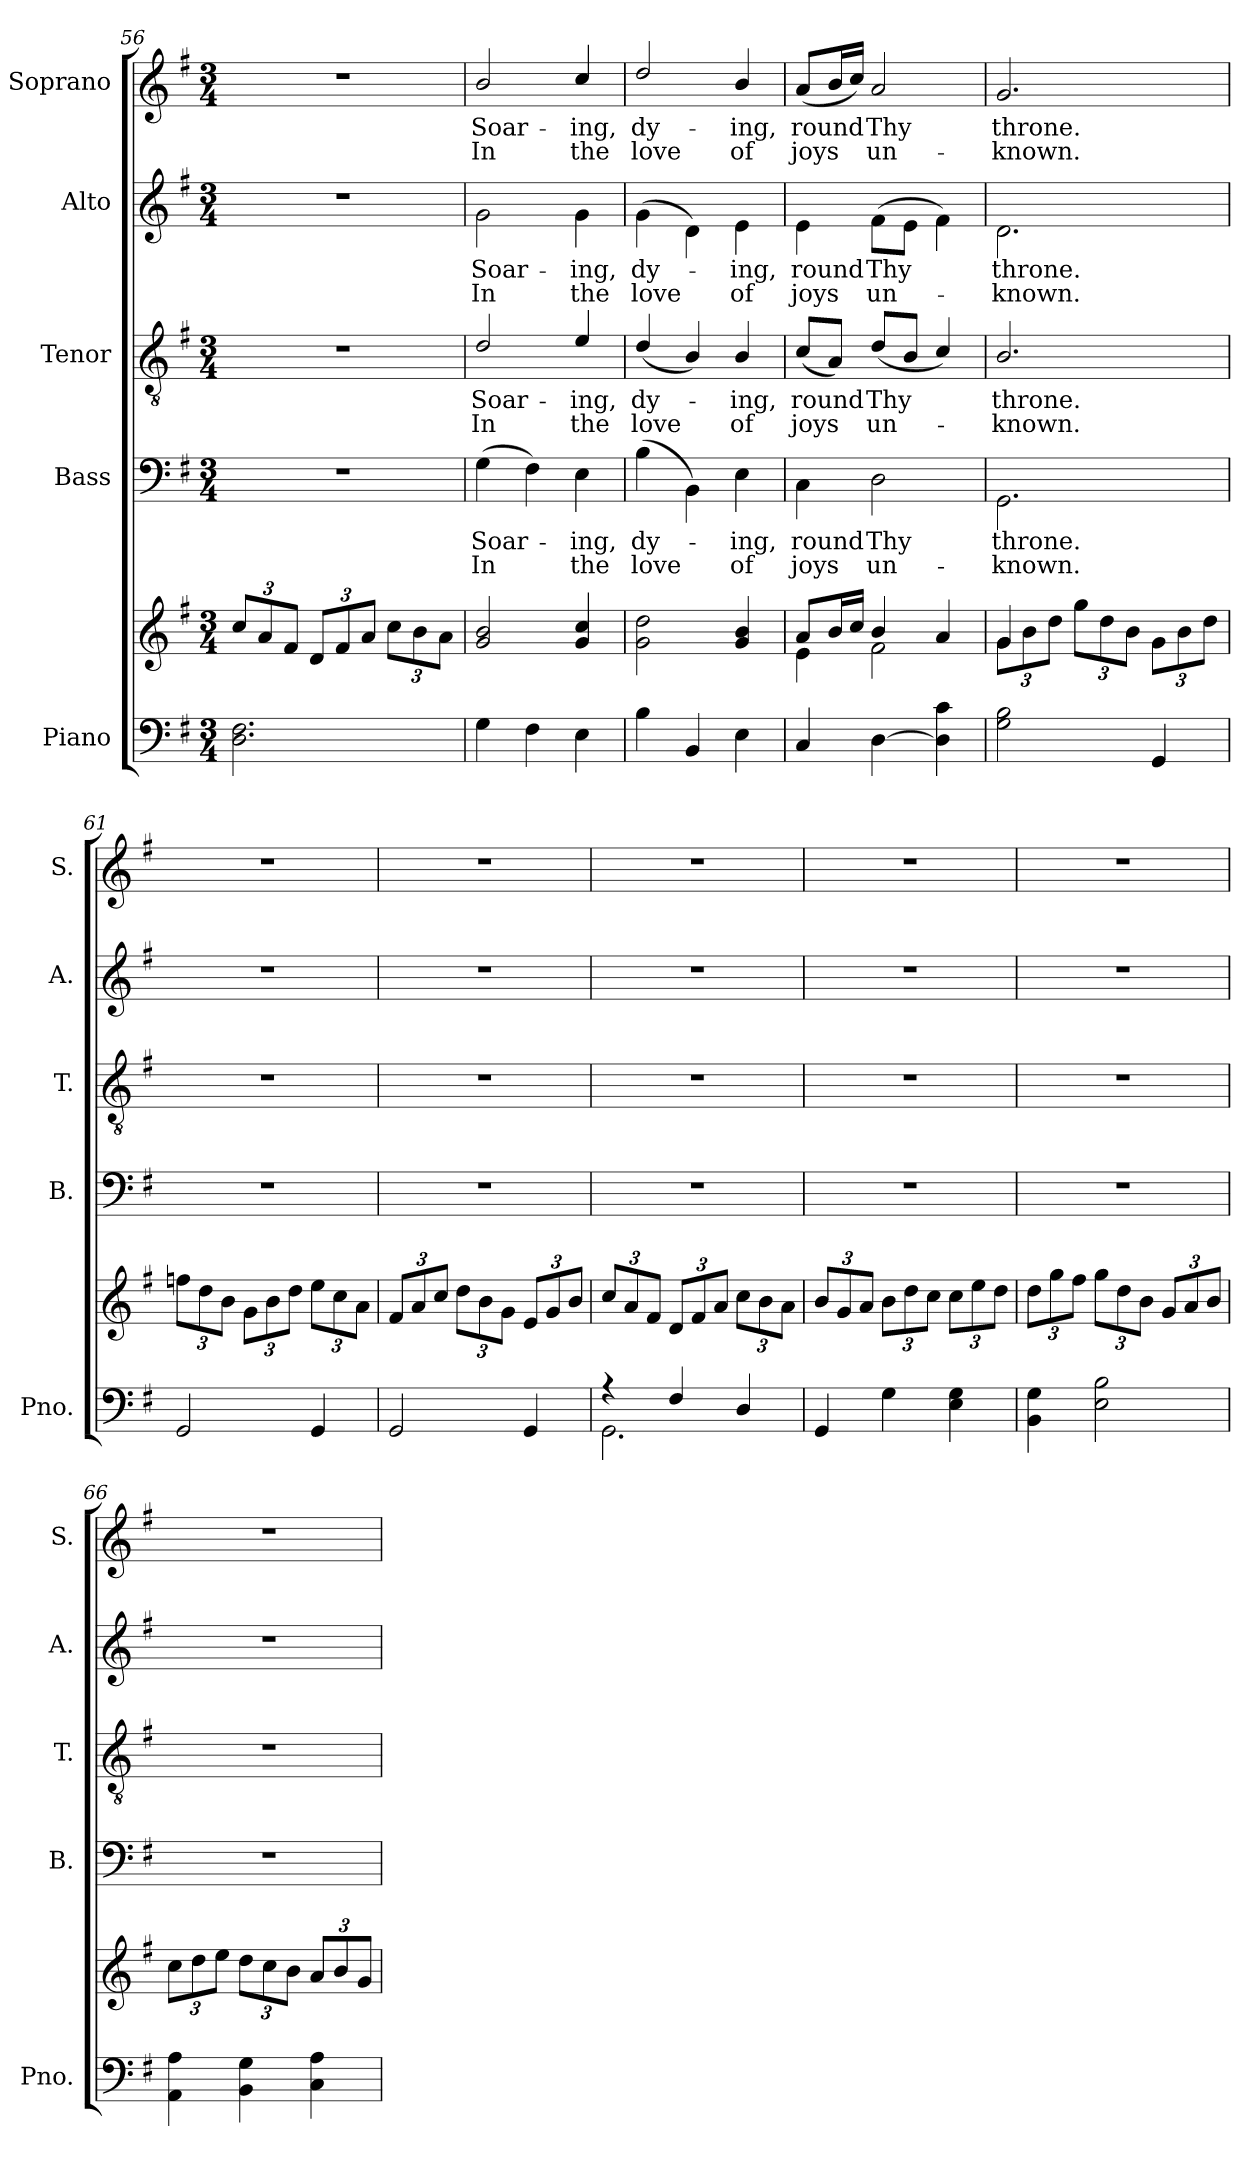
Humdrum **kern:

**kern	**kern	**kern	**text	**text	**kern	**text	**text	**kern	**text	**text	**kern	**text	**text
*part5	*part5	*part4	*part4	*part4	*part3	*part3	*part3	*part2	*part2	*part2	*part1	*part1	*part1
*staff6	*staff5	*staff4	*staff4	*staff4	*staff3	*staff3	*staff3	*staff2	*staff2	*staff2	*staff1	*staff1	*staff1
*I"Piano	*	*I"Bass	*	*	*I"Tenor	*	*	*I"Alto	*	*	*I"Soprano	*	*
*I'Pno.	*	*I'B.	*	*	*I'T.	*	*	*I'A.	*	*	*I'S.	*	*
!!LO:PB:g=z
*clefF4	*clefG2	*clefF4	*	*	*clefGv2	*	*	*clefG2	*	*	*clefG2	*	*
*k[f#]	*k[f#]	*k[f#]	*	*	*k[f#]	*	*	*k[f#]	*	*	*k[f#]	*	*
*G:	*G:	*G:	*	*	*G:	*	*	*G:	*	*	*G:	*	*
*M3/4	*M3/4	*M3/4	*	*	*M3/4	*	*	*M3/4	*	*	*M3/4	*	*
*	*Xbrackettup	*	*	*	*	*	*	*	*	*	*	*	*
=56	=56	=56	=56	=56	=56	=56	=56	=56	=56	=56	=56	=56	=56
2.D\ 2.F#\	12cc/L	2.r	.	.	2.r	.	.	2.r	.	.	2.r	.	.
.	12a/	.	.	.	.	.	.	.	.	.	.	.	.
.	12f#/J	.	.	.	.	.	.	.	.	.	.	.	.
.	12d/L	.	.	.	.	.	.	.	.	.	.	.	.
.	12f#/	.	.	.	.	.	.	.	.	.	.	.	.
.	12a/J	.	.	.	.	.	.	.	.	.	.	.	.
.	12cc\L	.	.	.	.	.	.	.	.	.	.	.	.
.	12b\	.	.	.	.	.	.	.	.	.	.	.	.
.	12a\J	.	.	.	.	.	.	.	.	.	.	.	.
=57	=57	=57	=57	=57	=57	=57	=57	=57	=57	=57	=57	=57	=57
!	!	!	!LO:LY:b	!LO:LY:b	!	!LO:LY:b	!LO:LY:b	!	!LO:LY:b	!LO:LY:b	!	!LO:LY:b	!LO:LY:b
4G\	2g/ 2b/	(>4G\	Soar-	In	2d/	Soar-	In	2g\	Soar-	In	2b/	Soar-	In
4F#\	.	4F#\)	.	.	.	.	.	.	.	.	.	.	.
!	!	!	!LO:LY:b	!LO:LY:b	!	!LO:LY:b	!LO:LY:b	!	!LO:LY:b	!LO:LY:b	!	!LO:LY:b	!LO:LY:b
4E\	4g/ 4cc/	4E\	-ing,	the	4e/	-ing,	the	4g\	-ing,	the	4cc/	-ing,	the
=58	=58	=58	=58	=58	=58	=58	=58	=58	=58	=58	=58	=58	=58
!	!	!	!LO:LY:b	!LO:LY:b	!	!LO:LY:b	!LO:LY:b	!	!LO:LY:b	!LO:LY:b	!	!LO:LY:b	!LO:LY:b
4B\	2g\ 2dd\	(>4B\	dy-	love	(<4d/	dy-	love	(>4g\	dy-	love	2dd/	dy-	love
4BB/	.	4BB\)	.	.	4B/)	.	.	4d\)	.	.	.	.	.
!	!	!	!LO:LY:b	!LO:LY:b	!	!LO:LY:b	!LO:LY:b	!	!LO:LY:b	!LO:LY:b	!	!LO:LY:b	!LO:LY:b
4E\	4g/ 4b/	4E\	-ing,	of	4B/	-ing,	of	4e\	-ing,	of	4b/	-ing,	of
=59	=59	=59	=59	=59	=59	=59	=59	=59	=59	=59	=59	=59	=59
*	*^	*	*	*	*	*	*	*	*	*	*	*	*
!	!	!	!	!LO:LY:b	!LO:LY:b	!	!LO:LY:b	!LO:LY:b	!	!LO:LY:b	!LO:LY:b	!	!LO:LY:b	!LO:LY:b
4C/	8a/L	4e\	4C\	round	joys	(<8c/L	round	joys	4e\	round	joys	(<8a/L	round	joys
.	16b/L	.	.	.	.	8A/J)	.	.	.	.	.	16b/L	.	.
.	16cc/JJ	.	.	.	.	.	.	.	.	.	.	16cc/JJ)	.	.
!	!	!	!	!LO:LY:b	!LO:LY:b	!	!LO:LY:b	!LO:LY:b	!	!LO:LY:b	!LO:LY:b	!	!LO:LY:b	!LO:LY:b
[4D\	4b/	2f#\	2D\	Thy	un-	(<8d/L	Thy	un-	(>8f#\L	Thy	un-	2a/	Thy	un-
.	.	.	.	.	.	8B/J	.	.	8e\J	.	.	.	.	.
4D\] 4c\	4a/	.	.	.	.	4c/)	.	.	4f#\)	.	.	.	.	.
=60	=60	=60	=60	=60	=60	=60	=60	=60	=60	=60	=60	=60	=60	=60
!	!	!	!	!LO:LY:b	!LO:LY:b	!	!LO:LY:b	!LO:LY:b	!	!LO:LY:b	!LO:LY:b	!	!LO:LY:b	!LO:LY:b
2G\ 2B\	4g/	12g\L	2.GG\	throne.	-known.	2.B/	throne.	-known.	2.d\	throne.	-known.	2.g/	throne.	-known.
.	.	12b\	.	.	.	.	.	.	.	.	.	.	.	.
.	.	12dd\J	.	.	.	.	.	.	.	.	.	.	.	.
.	2ryy	12gg\L	.	.	.	.	.	.	.	.	.	.	.	.
.	.	12dd\	.	.	.	.	.	.	.	.	.	.	.	.
.	.	12b\J	.	.	.	.	.	.	.	.	.	.	.	.
4GG/	.	12g\L	.	.	.	.	.	.	.	.	.	.	.	.
.	.	12b\	.	.	.	.	.	.	.	.	.	.	.	.
.	.	12dd\J	.	.	.	.	.	.	.	.	.	.	.	.
*	*v	*v	*	*	*	*	*	*	*	*	*	*	*	*
=61	=61	=61	=61	=61	=61	=61	=61	=61	=61	=61	=61	=61	=61
2GG/	12ffn\L	2.r	.	.	2.r	.	.	2.r	.	.	2.r	.	.
.	12dd\	.	.	.	.	.	.	.	.	.	.	.	.
.	12b\J	.	.	.	.	.	.	.	.	.	.	.	.
.	12g\L	.	.	.	.	.	.	.	.	.	.	.	.
.	12b\	.	.	.	.	.	.	.	.	.	.	.	.
.	12dd\J	.	.	.	.	.	.	.	.	.	.	.	.
4GG/	12ee\L	.	.	.	.	.	.	.	.	.	.	.	.
.	12cc\	.	.	.	.	.	.	.	.	.	.	.	.
.	12a\J	.	.	.	.	.	.	.	.	.	.	.	.
!!LO:LB:g=z
=62	=62	=62	=62	=62	=62	=62	=62	=62	=62	=62	=62	=62	=62
2GG/	12f#i/L	2.r	.	.	2.r	.	.	2.r	.	.	2.r	.	.
.	12a/	.	.	.	.	.	.	.	.	.	.	.	.
.	12cc/J	.	.	.	.	.	.	.	.	.	.	.	.
.	12dd\L	.	.	.	.	.	.	.	.	.	.	.	.
.	12b\	.	.	.	.	.	.	.	.	.	.	.	.
.	12g\J	.	.	.	.	.	.	.	.	.	.	.	.
4GG/	12e/L	.	.	.	.	.	.	.	.	.	.	.	.
.	12g/	.	.	.	.	.	.	.	.	.	.	.	.
.	12b/J	.	.	.	.	.	.	.	.	.	.	.	.
=63	=63	=63	=63	=63	=63	=63	=63	=63	=63	=63	=63	=63	=63
*^	*	*	*	*	*	*	*	*	*	*	*	*	*
4r	2.GG\	12cc/L	2.r	.	.	2.r	.	.	2.r	.	.	2.r	.	.
.	.	12a/	.	.	.	.	.	.	.	.	.	.	.	.
.	.	12f#/J	.	.	.	.	.	.	.	.	.	.	.	.
4F#/	.	12d/L	.	.	.	.	.	.	.	.	.	.	.	.
.	.	12f#/	.	.	.	.	.	.	.	.	.	.	.	.
.	.	12a/J	.	.	.	.	.	.	.	.	.	.	.	.
4D/	.	12cc\L	.	.	.	.	.	.	.	.	.	.	.	.
.	.	12b\	.	.	.	.	.	.	.	.	.	.	.	.
.	.	12a\J	.	.	.	.	.	.	.	.	.	.	.	.
*v	*v	*	*	*	*	*	*	*	*	*	*	*	*	*
=64	=64	=64	=64	=64	=64	=64	=64	=64	=64	=64	=64	=64	=64
4GG/	12b/L	2.r	.	.	2.r	.	.	2.r	.	.	2.r	.	.
.	12g/	.	.	.	.	.	.	.	.	.	.	.	.
.	12a/J	.	.	.	.	.	.	.	.	.	.	.	.
4G\	12b\L	.	.	.	.	.	.	.	.	.	.	.	.
.	12dd\	.	.	.	.	.	.	.	.	.	.	.	.
.	12cc\J	.	.	.	.	.	.	.	.	.	.	.	.
4E\ 4G\	12cc\L	.	.	.	.	.	.	.	.	.	.	.	.
.	12ee\	.	.	.	.	.	.	.	.	.	.	.	.
.	12dd\J	.	.	.	.	.	.	.	.	.	.	.	.
=65	=65	=65	=65	=65	=65	=65	=65	=65	=65	=65	=65	=65	=65
4BB\ 4G\	12dd\L	2.r	.	.	2.r	.	.	2.r	.	.	2.r	.	.
.	12gg\	.	.	.	.	.	.	.	.	.	.	.	.
.	12ff#\J	.	.	.	.	.	.	.	.	.	.	.	.
2E\ 2B\	12gg\L	.	.	.	.	.	.	.	.	.	.	.	.
.	12dd\	.	.	.	.	.	.	.	.	.	.	.	.
.	12b\J	.	.	.	.	.	.	.	.	.	.	.	.
.	12g/L	.	.	.	.	.	.	.	.	.	.	.	.
.	12a/	.	.	.	.	.	.	.	.	.	.	.	.
.	12b/J	.	.	.	.	.	.	.	.	.	.	.	.
=66	=66	=66	=66	=66	=66	=66	=66	=66	=66	=66	=66	=66	=66
4AA\ 4A\	12cc\L	2.r	.	.	2.r	.	.	2.r	.	.	2.r	.	.
.	12dd\	.	.	.	.	.	.	.	.	.	.	.	.
.	12ee\J	.	.	.	.	.	.	.	.	.	.	.	.
4BB\ 4G\	12dd\L	.	.	.	.	.	.	.	.	.	.	.	.
.	12cc\	.	.	.	.	.	.	.	.	.	.	.	.
.	12b\J	.	.	.	.	.	.	.	.	.	.	.	.
4C\ 4A\	12a/L	.	.	.	.	.	.	.	.	.	.	.	.
.	12b/	.	.	.	.	.	.	.	.	.	.	.	.
.	12g/J	.	.	.	.	.	.	.	.	.	.	.	.
=	=	=	=	=	=	=	=	=	=	=	=	=	=
*-	*-	*-	*-	*-	*-	*-	*-	*-	*-	*-	*-	*-	*-
